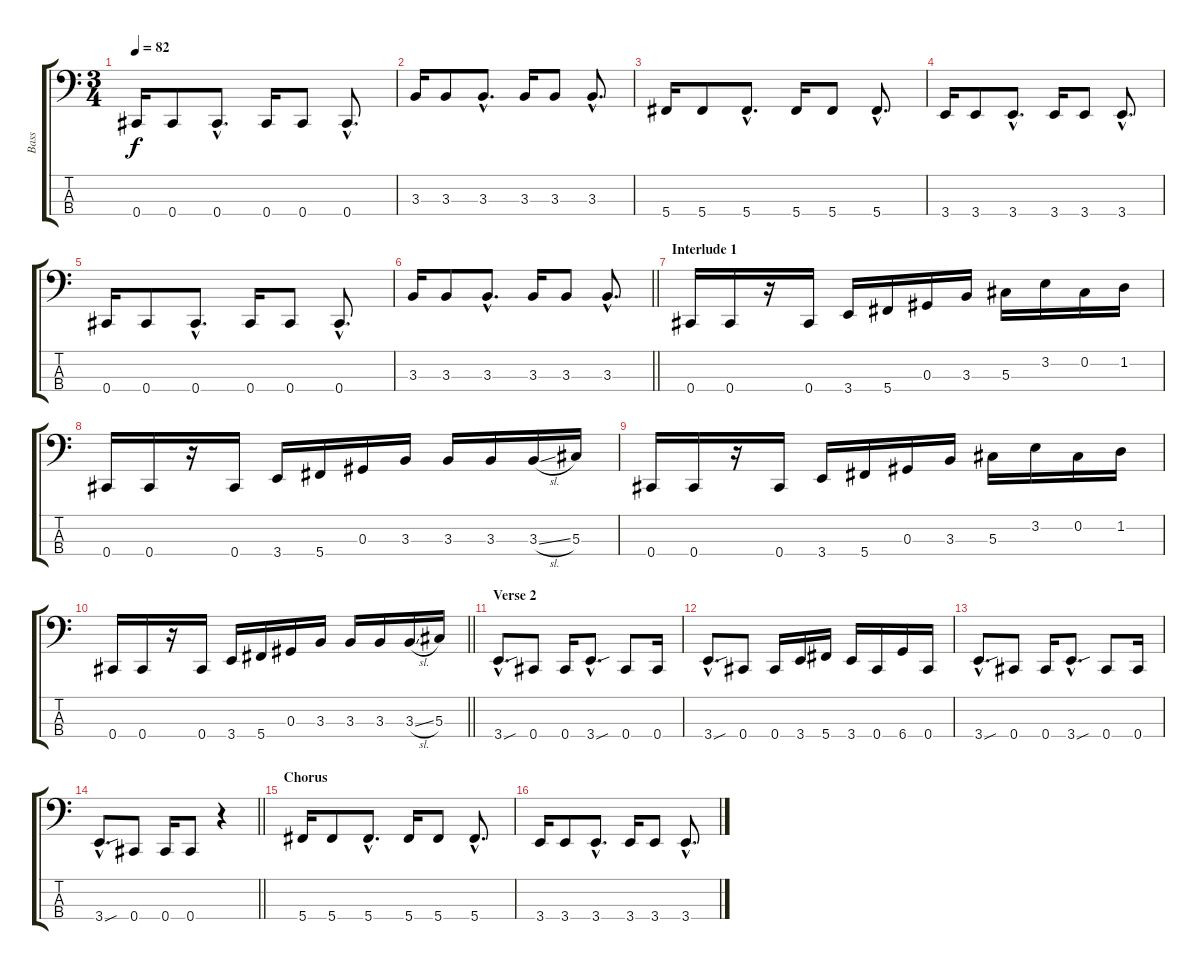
\track ("Bass" "Bass") {instrument electricbasspick}
\staff {score tabs}
\tuning (Gb2 Db2 Ab1 Db1) {hide}
\ts (3 4)
\tempo 82
\clef f4
\ks c
0.4.16{dy f} 0.4.8 0.4{hac}.8{d} 0.4.16 0.4.8 0.4{hac}.8{d} |
3.3.16 3.3.8 3.3{hac}.8{d} 3.3.16 3.3.8 3.3{hac}.8{d} |
5.4.16 5.4.8 5.4{hac}.8{d} 5.4.16 5.4.8 5.4{hac}.8{d} |
3.4.16 3.4.8 3.4{hac}.8{d} 3.4.16 3.4.8 3.4{hac}.8{d} |
0.4.16 0.4.8 0.4{hac}.8{d} 0.4.16 0.4.8 0.4{hac}.8{d} |
\barLineRight lightlight
3.3.16 3.3.8 3.3{hac}.8{d} 3.3.16 3.3.8 3.3{hac}.8{d} |
\section ("" "Interlude 1")
0.4.16 0.4.16 r.16 0.4.16 3.4.16 5.4.16 0.3.16 3.3.16 5.3.16 3.2.16 0.2.16 1.2.16 |
0.4.16 0.4.16 r.16 0.4.16 3.4.16 5.4.16 0.3.16 3.3.16 3.3.16 3.3.16 3.3{sl}.16 5.3.16 |
0.4.16 0.4.16 r.16 0.4.16 3.4.16 5.4.16 0.3.16 3.3.16 5.3.16 3.2.16 0.2.16 1.2.16 |
\barLineRight lightlight
0.4.16 0.4.16 r.16 0.4.16 3.4.16 5.4.16 0.3.16 3.3.16 3.3.16 3.3.16 3.3{sl}.16 5.3.16 |
\section ("" "Verse 2")
3.4{sou hac}.8{d} 0.4.8 0.4.16 3.4{sou hac}.8{d} 0.4.8 0.4.16 |
3.4{sou hac}.8{d} 0.4.8 0.4.16 3.4.16 5.4.16 3.4.16 0.4.16 6.4.16 0.4.16 |
3.4{sou hac}.8{d} 0.4.8 0.4.16 3.4{sou hac}.8{d} 0.4.8 0.4.16 |
\barLineRight lightlight
3.4{sou hac}.8{d} 0.4.8 0.4.16 0.4.8 r.4 |
\section ("" "Chorus")
5.4.16 5.4.8 5.4{hac}.8{d} 5.4.16 5.4.8 5.4{hac}.8{d} |
3.4.16 3.4.8 3.4{hac}.8{d} 3.4.16 3.4.8 3.4{hac}.8{d}
